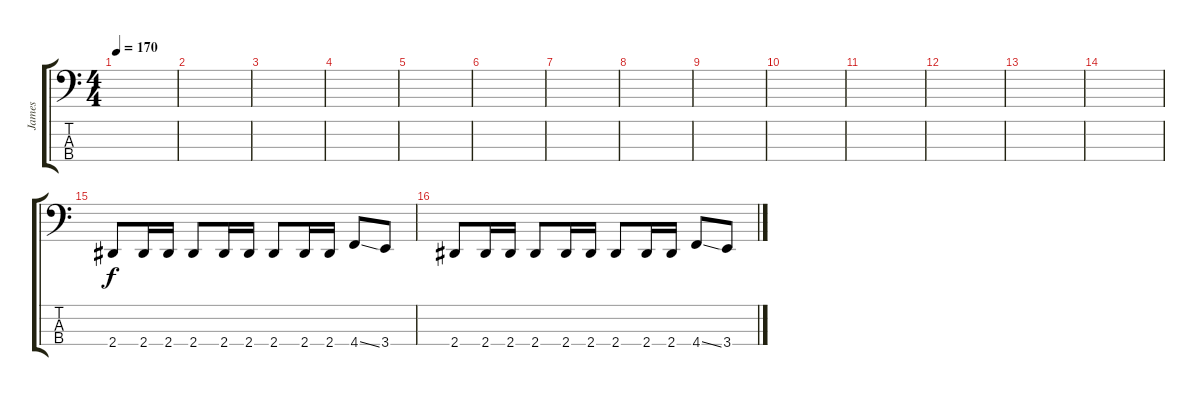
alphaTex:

\track ("James" "James") {instrument synthbass1}
\staff {score tabs}
\tuning (Gb2 Db2 Ab1 Db1) {hide}
\ts (4 4)
\tempo 170
\clef f4
\ks c
|
|
|
|
|
|
|
|
|
|
|
|
|
|
2.4.8 2.4.16 2.4.16 2.4.8 2.4.16 2.4.16 2.4.8 2.4.16 2.4.16 4.4{ss}.8 3.4.8 |
2.4.8 2.4.16 2.4.16 2.4.8 2.4.16 2.4.16 2.4.8 2.4.16 2.4.16 4.4{ss}.8 3.4.8
